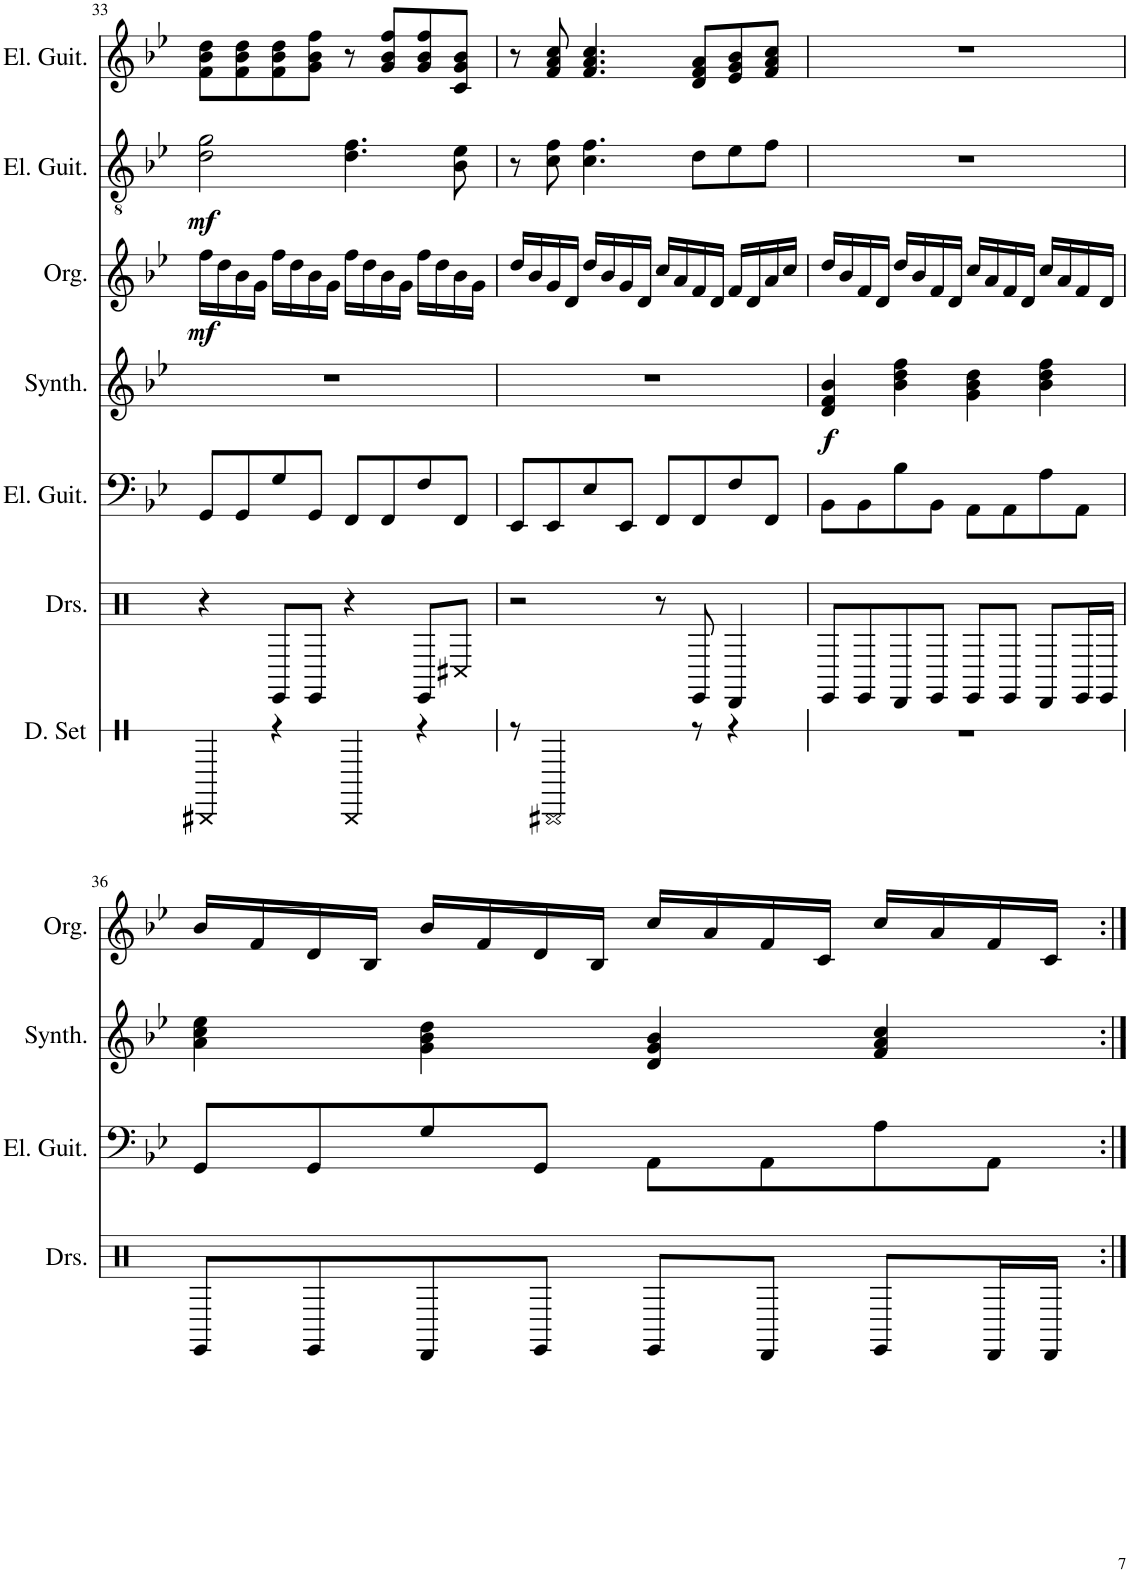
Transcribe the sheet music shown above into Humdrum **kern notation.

**kern	**kern	**kern	**kern	**dynam	**kern	**dynam	**kern	**dynam	**kern
*part7	*part6	*part5	*part4	*part4	*part3	*part3	*part2	*part2	*part1
*staff7	*staff6	*staff5	*staff4	*staff4	*staff3	*staff3	*staff2	*staff2	*staff1
*I"ドラムセット	*I"ドラムセット	*I"エレキギター	*I"ノコギリ波	*	*I"オルガン	*	*I"エレキギター	*	*I"エレキギター
!!LO:PB:g=z
*clefX	*clefX	*clefF4	*clefG2	*	*clefG2	*	*clefGv2	*	*clefG2
*k[]	*k[]	*k[b-e-]	*k[b-e-]	*	*k[b-e-]	*	*k[b-e-]	*	*k[b-e-]
*M4/4	*M4/4	*M4/4	*M4/4	*	*M4/4	*	*M4/4	*	*M4/4
=33	=33	=33	=33	=33	=33	=33	=33	=33	=33
!	!	!	!	!	!	!LO:DY:b	!	!LO:DY:b	!
4C#X/	4r	8GG/L	1r	.	16ff\LL	mf	2d\ 2g\	mf	8f\ 8b-\ 8dd\L
.	.	.	.	.	16dd\	.	.	.	.
.	.	8GG/	.	.	16b-\	.	.	.	8f\ 8b-\ 8dd\
.	.	.	.	.	16g\JJ	.	.	.	.
4r	8EE/L	8G/	.	.	16ff\LL	.	.	.	8f\ 8b-\ 8dd\
.	.	.	.	.	16dd\	.	.	.	.
.	8EE/J	8GG/J	.	.	16b-\	.	.	.	8g\ 8b-\ 8ff\J
.	.	.	.	.	16g\JJ	.	.	.	.
4C/	4r	8FF/L	.	.	16ff\LL	.	4.d\ 4.f\	.	8r
.	.	.	.	.	16dd\	.	.	.	.
.	.	8FF/	.	.	16b-\	.	.	.	8g/ 8b-/ 8ff/L
.	.	.	.	.	16g\JJ	.	.	.	.
4r	8EE/L	8F/	.	.	16ff\LL	.	.	.	8g/ 8b-/ 8ff/
.	.	.	.	.	16dd\	.	.	.	.
.	8C#X/J	8FF/J	.	.	16b-\	.	8B-\ 8e-\	.	8c/ 8g/ 8b-/J
.	.	.	.	.	16g\JJ	.	.	.	.
=34	=34	=34	=34	=34	=34	=34	=34	=34	=34
8r	2r	8EE-/L	1r	.	16dd/LL	.	8r	.	8r
.	.	.	.	.	16b-/	.	.	.	.
2C#X/	.	8EE-/	.	.	16g/	.	8c\ 8f\	.	8f/ 8a/ 8cc/
.	.	.	.	.	16d/JJ	.	.	.	.
.	.	8E-/	.	.	16dd/LL	.	4.c\ 4.f\	.	4.f/ 4.a/ 4.cc/
.	.	.	.	.	16b-/	.	.	.	.
.	.	8EE-/J	.	.	16g/	.	.	.	.
.	.	.	.	.	16d/JJ	.	.	.	.
.	8r	8FF/L	.	.	16cc/LL	.	.	.	.
.	.	.	.	.	16a/	.	.	.	.
8r	8EE/	8FF/	.	.	16f/	.	8d\L	.	8d/ 8f/ 8a/L
.	.	.	.	.	16d/JJ	.	.	.	.
4r	4DD/	8F/	.	.	16f/LL	.	8e-\	.	8e-/ 8g/ 8b-/
.	.	.	.	.	16d/	.	.	.	.
.	.	8FF/J	.	.	16a/	.	8f\J	.	8f/ 8a/ 8cc/J
.	.	.	.	.	16cc/JJ	.	.	.	.
=35	=35	=35	=35	=35	=35	=35	=35	=35	=35
!	!	!	!	!LO:DY:b	!	!	!	!	!
1r	8EE/L	8BB-\L	4d/ 4f/ 4b-/	f	16dd/LL	.	1r	.	1r
.	.	.	.	.	16b-/	.	.	.	.
.	8EE/	8BB-\	.	.	16f/	.	.	.	.
.	.	.	.	.	16d/JJ	.	.	.	.
.	8DD/	8B-\	4b-\ 4dd\ 4ff\	.	16dd/LL	.	.	.	.
.	.	.	.	.	16b-/	.	.	.	.
.	8EE/J	8BB-\J	.	.	16f/	.	.	.	.
.	.	.	.	.	16d/JJ	.	.	.	.
.	8EE/L	8AA\L	4g\ 4b-\ 4dd\	.	16cc/LL	.	.	.	.
.	.	.	.	.	16a/	.	.	.	.
.	8EE/J	8AA\	.	.	16f/	.	.	.	.
.	.	.	.	.	16d/JJ	.	.	.	.
.	8DD/L	8A\	4b-\ 4dd\ 4ff\	.	16cc/LL	.	.	.	.
.	.	.	.	.	16a/	.	.	.	.
.	16EE/L	8AA\J	.	.	16f/	.	.	.	.
.	16EE/JJ	.	.	.	16d/JJ	.	.	.	.
!!LO:LB:g=z
=36	=36	=36	=36	=36	=36	=36	=36	=36	=36
1r	8EE/L	8GG/L	4a\ 4cc\ 4ee-\	.	16b-/LL	.	1r	.	1r
.	.	.	.	.	16f/	.	.	.	.
.	8EE/	8GG/	.	.	16d/	.	.	.	.
.	.	.	.	.	16B-/JJ	.	.	.	.
.	8DD/	8G/	4g\ 4b-\ 4dd\	.	16b-/LL	.	.	.	.
.	.	.	.	.	16f/	.	.	.	.
.	8EE/J	8GG/J	.	.	16d/	.	.	.	.
.	.	.	.	.	16B-/JJ	.	.	.	.
.	8EE/L	8AA\L	4d/ 4g/ 4b-/	.	16cc/LL	.	.	.	.
.	.	.	.	.	16a/	.	.	.	.
.	8DD/J	8AA\	.	.	16f/	.	.	.	.
.	.	.	.	.	16c/JJ	.	.	.	.
.	8EE/L	8A\	4f/ 4a/ 4cc/	.	16cc/LL	.	.	.	.
.	.	.	.	.	16a/	.	.	.	.
.	16DD/L	8AA\J	.	.	16f/	.	.	.	.
.	16DD/JJ	.	.	.	16c/JJ	.	.	.	.
=:|!	=:|!	=:|!	=:|!	=:|!	=:|!	=:|!	=:|!	=:|!	=:|!
*-	*-	*-	*-	*-	*-	*-	*-	*-	*-
